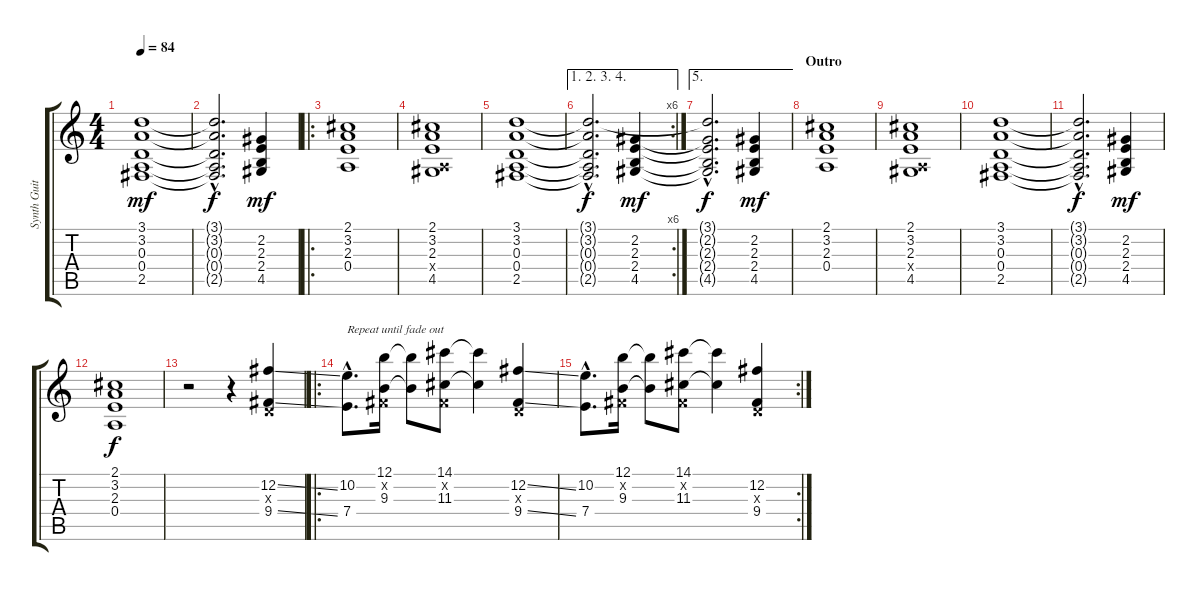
\track ("Synth Guitar (Butch - Keyboard)" "Synth Guit") {instrument acousticguitarnylon}
\staff {score tabs}
\tuning (B3 Gb3 D3 A2 E2 B1) {hide}
\ts (4 4)
\tempo 84
\clef g2
\ks c
(3.1 3.2 0.3 0.4 2.5).1{dy mf} |
(3.1{hac t} 3.2{hac t} 0.3{hac t} 0.4{hac t} 2.5{hac t}).2{d dy f} (2.2 2.3 2.4 4.5).4{dy mf} |
\ro
(2.1 3.2 2.3 0.4).1 |
(2.1 3.2 2.3 0.4{x} 4.5).1 |
(3.1 3.2 0.3 0.4 2.5).1 |
\ae (1 2 3 4)
\rc 6
(3.1{hac t} 3.2{hac t} 0.3{hac t} 0.4{hac t} 2.5{hac t}).2{d dy f} (2.2 2.3 2.4 4.5).4{dy mf} |
\ae 5
(3.1{hac t} 2.2{hac t} 2.3{hac t} 2.4{hac t} 4.5{hac t}).2{d dy f} (2.2 2.3 2.4 4.5).4{dy mf} |
\section ("" "Outro")
(2.1 3.2 2.3 0.4).1 |
(2.1 3.2 2.3 0.4{x} 4.5).1 |
(3.1 3.2 0.3 0.4 2.5).1 |
(3.1{hac t} 3.2{hac t} 0.3{hac t} 0.4{hac t} 2.5{hac t}).2{d dy f} (2.2 2.3 2.4 4.5).4{dy mf} |
(2.1 3.2 2.3 0.4).1{dy f} |
r.2 r.4 (12.2{ss} 0.3{x} 9.4{ss}).4 |
\ro
(10.2{hac} 7.4{hac}).8{d txt "Repeat until fade out"} (12.1 0.2{x} 9.3).16 (12.1{t} 9.3{t}).8 (14.1 0.2{x} 11.3).8 (14.1{t} 11.3{t}).4 (12.2{ss} 0.3{x} 9.4{ss}).4 |
\rc 2
(10.2{hac} 7.4{hac}).8{d} (12.1 0.2{x} 9.3).16 (12.1{t} 9.3{t}).8 (14.1 0.2{x} 11.3).8 (14.1{t} 11.3{t}).4 (12.2 0.3{x} 9.4).4
